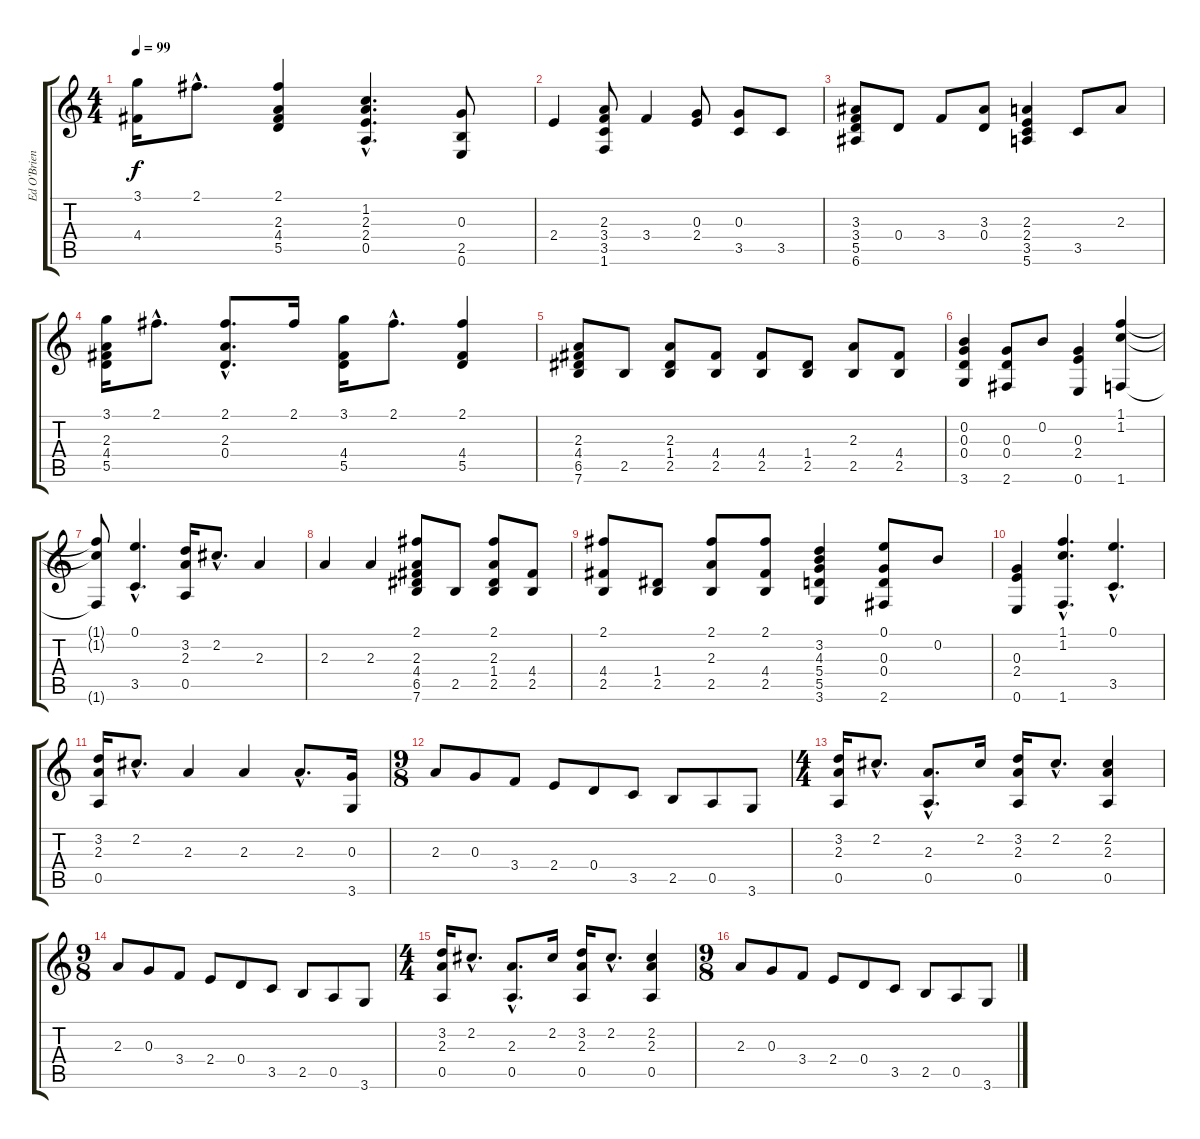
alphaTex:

\track ("Ed O'Brien" "Ed O'Brien") {instrument electricguitarjazz}
\staff {score tabs}
\tuning (E4 B3 G3 D3 A2 E2) {hide}
\ts (4 4)
\tempo 99
\clef g2
\ks c
(3.1 4.4).16{dy f} 2.1{hac}.8{d} (2.1 2.3 4.4 5.5).4 (1.2{hac} 2.3{hac} 2.4{hac} 0.5{hac}).4{d} (0.3 2.5 0.6).8 |
2.4.4 (2.3 3.4 3.5 1.6).8 3.4.4 (0.3 2.4).8 (0.3 3.5).8 3.5.8 |
(3.3 3.4 5.5 6.6).8 0.4.8 3.4.8 (3.3 0.4).8 (2.3 2.4 3.5 5.6).4 3.5.8 2.3.8 |
(3.1 2.3 4.4 5.5).16 2.1{hac}.8{d} (2.1{hac} 2.3{hac} 0.4{hac}).8{d} 2.1.16 (3.1 4.4 5.5).16 2.1{hac}.8{d} (2.1 4.4 5.5).4 |
(2.3 4.4 6.5 7.6).8 2.5.8 (2.3 1.4 2.5).8 (4.4 2.5).8 (4.4 2.5).8 (1.4 2.5).8 (2.3 2.5).8 (4.4 2.5).8 |
(0.2 0.3 0.4 3.6).4 (0.3 0.4 2.6).8 0.2.8 (0.3 2.4 0.6).4 (1.1 1.2 1.6).4 |
(1.1{t} 1.2{t} 1.6{t}).8 (0.1{hac} 3.5{hac}).4{d} (3.2 2.3 0.5).16 2.2{hac}.8{d} 2.3.4 |
2.3.4 2.3.4 (2.1 2.3 4.4 6.5 7.6).8 2.5.8 (2.1 2.3 1.4 2.5).8 (4.4 2.5).8 |
(2.1 4.4 2.5).8 (1.4 2.5).8 (2.1 2.3 2.5).8 (2.1 4.4 2.5).8 (3.2 4.3 5.4 5.5 3.6).4 (0.1 0.3 0.4 2.6).8 0.2.8 |
(0.3 2.4 0.6).4 (1.1{hac} 1.2{hac} 1.6{hac}).4{d} (0.1{hac} 3.5{hac}).4{d} |
(3.2 2.3 0.5).16 2.2{hac}.8{d} 2.3.4 2.3.4 2.3{hac}.8{d} (0.3 3.6).16 |
\ts (9 8)
2.3.8 0.3.8 3.4.8 2.4.8 0.4.8 3.5.8 2.5.8 0.5.8 3.6.8 |
\ts (4 4)
(3.2 2.3 0.5).16 2.2{hac}.8{d} (2.3{hac} 0.5{hac}).8{d} 2.2.16 (3.2 2.3 0.5).16 2.2{hac}.8{d} (2.2 2.3 0.5).4 |
\ts (9 8)
2.3.8 0.3.8 3.4.8 2.4.8 0.4.8 3.5.8 2.5.8 0.5.8 3.6.8 |
\ts (4 4)
(3.2 2.3 0.5).16 2.2{hac}.8{d} (2.3{hac} 0.5{hac}).8{d} 2.2.16 (3.2 2.3 0.5).16 2.2{hac}.8{d} (2.2 2.3 0.5).4 |
\ts (9 8)
2.3.8 0.3.8 3.4.8 2.4.8 0.4.8 3.5.8 2.5.8 0.5.8 3.6.8
